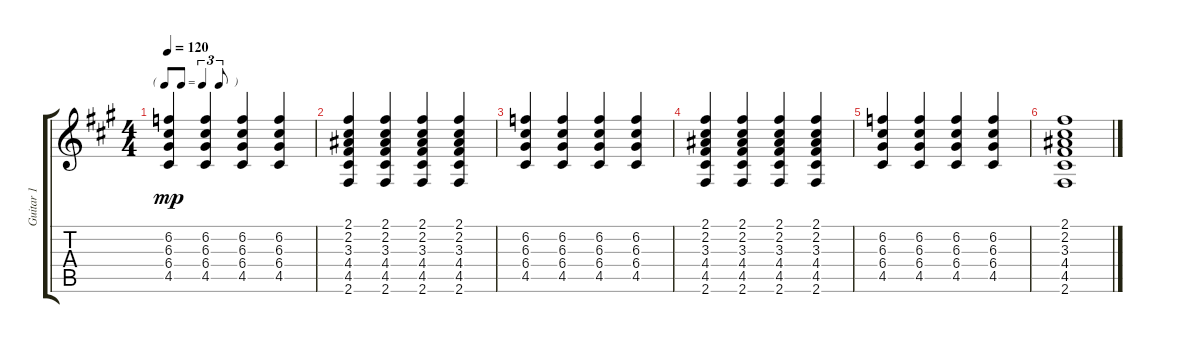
\track ("Guitar 1" "Guitar 1") {instrument electricguitarclean}
\staff {score tabs}
\tuning (E4 B3 G3 D3 A2 E2) {hide}
\ts (4 4)
\tf triplet8th
\tempo 120
\clef g2
\ks a
(6.2 6.3 6.4 4.5).4{dy mp} (6.2 6.3 6.4 4.5).4 (6.2 6.3 6.4 4.5).4 (6.2 6.3 6.4 4.5).4 |
(2.1 2.2 3.3 4.4 4.5 2.6).4 (2.1 2.2 3.3 4.4 4.5 2.6).4 (2.1 2.2 3.3 4.4 4.5 2.6).4 (2.1 2.2 3.3 4.4 4.5 2.6).4 |
(6.2 6.3 6.4 4.5).4 (6.2 6.3 6.4 4.5).4 (6.2 6.3 6.4 4.5).4 (6.2 6.3 6.4 4.5).4 |
(2.1 2.2 3.3 4.4 4.5 2.6).4 (2.1 2.2 3.3 4.4 4.5 2.6).4 (2.1 2.2 3.3 4.4 4.5 2.6).4 (2.1 2.2 3.3 4.4 4.5 2.6).4 |
(6.2 6.3 6.4 4.5).4 (6.2 6.3 6.4 4.5).4 (6.2 6.3 6.4 4.5).4 (6.2 6.3 6.4 4.5).4 |
(2.1 2.2 3.3 4.4 4.5 2.6).1
